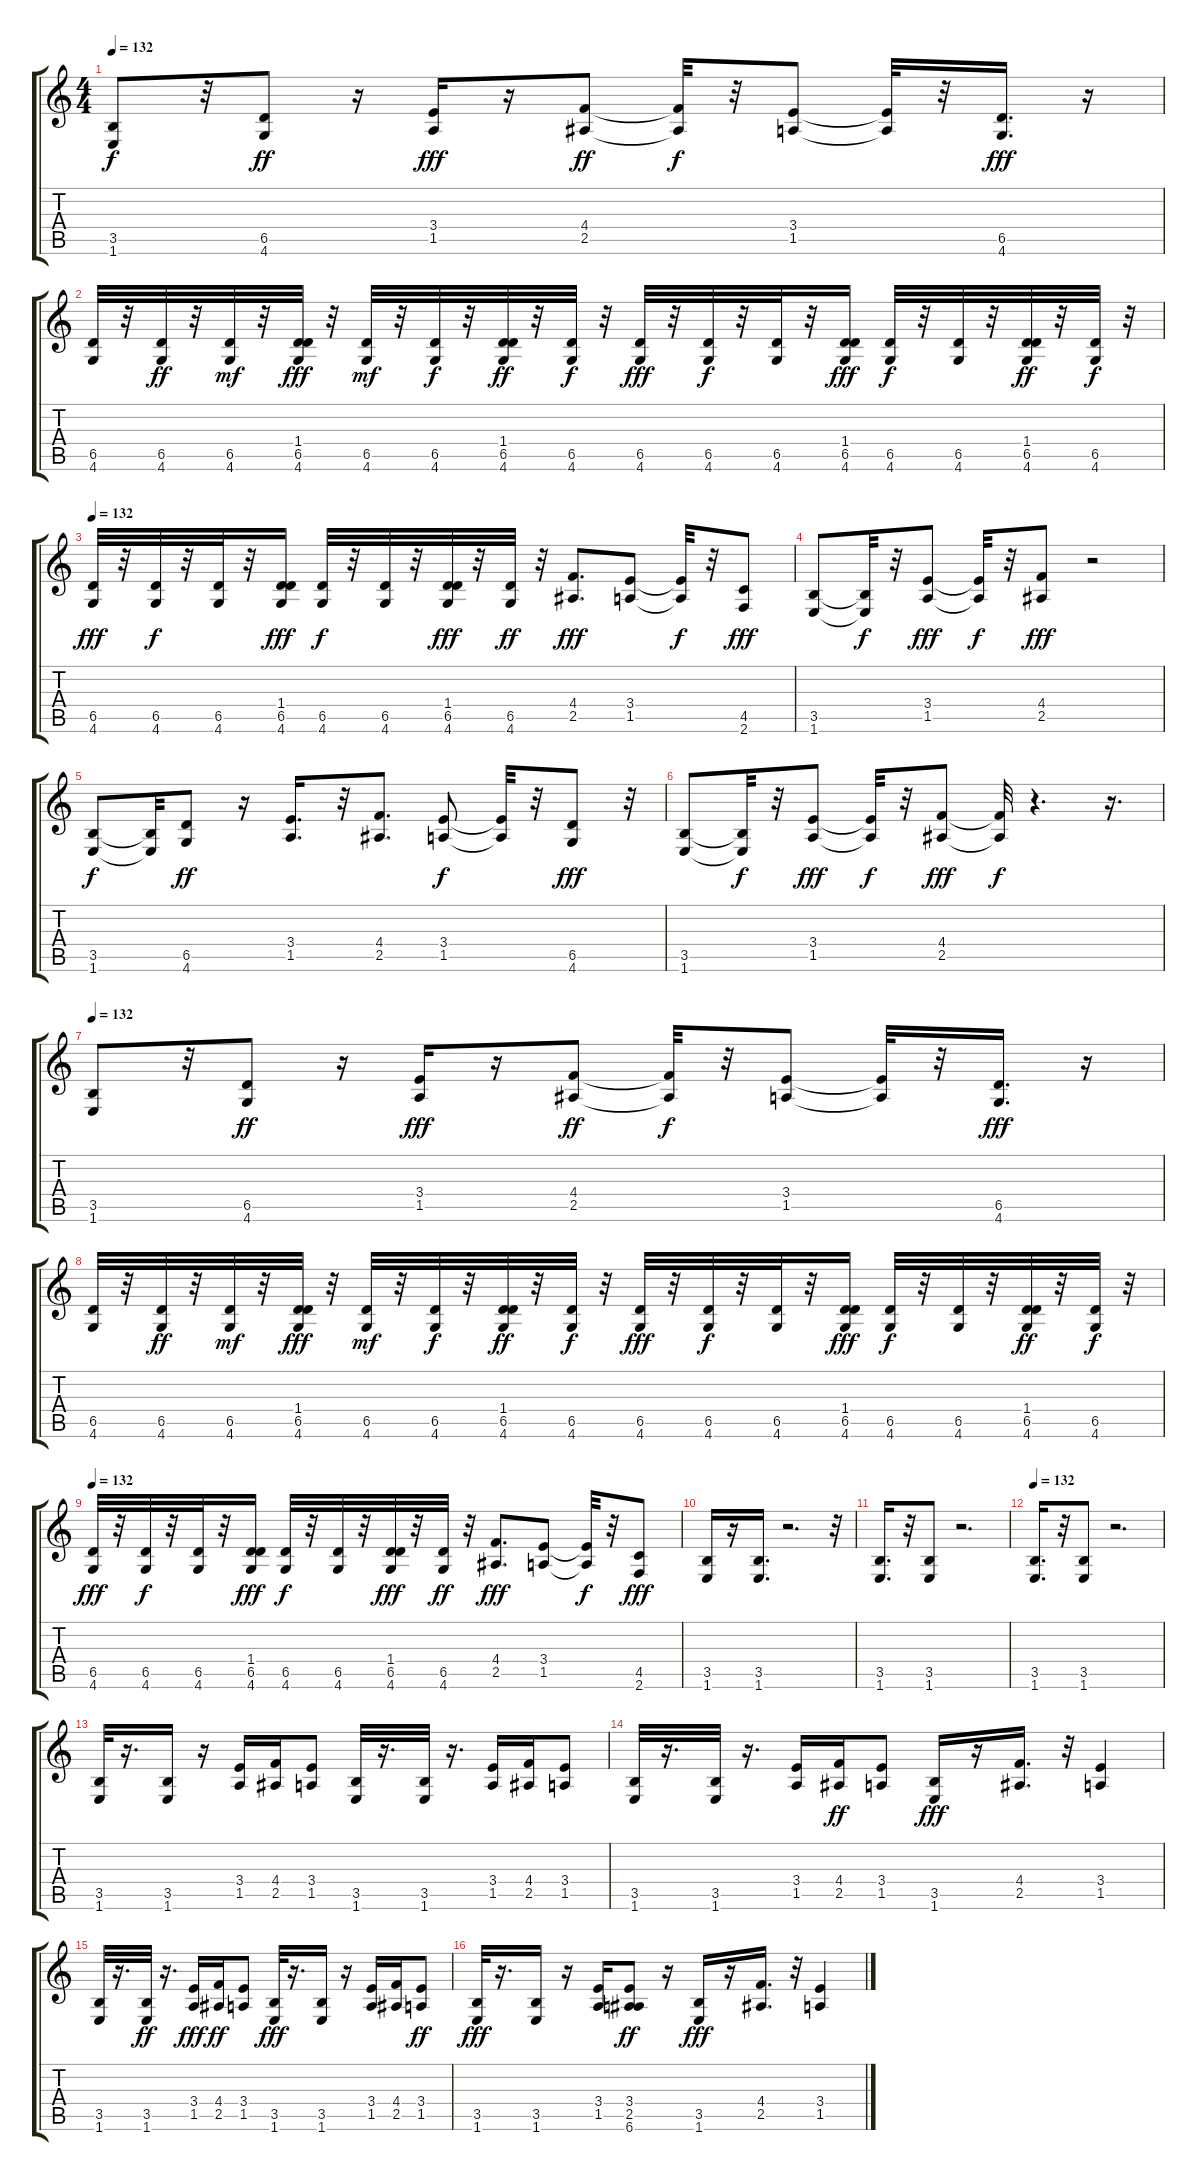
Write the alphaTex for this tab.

\track "" {instrument electricguitarclean}
\staff {score tabs}
\tuning (Eb4 Bb3 Gb3 Db3 Ab2 Eb2) {hide}
\ts (4 4)
\tempo 132
\clef g2
\ks c
(3.5 1.6).8{dy f} r.32 (6.5 4.6).8{dy ff} r.16 (3.4 1.5).16{dy fff} r.16 (4.4 2.5).8{dy ff} (4.4{t} 2.5{t}).32{dy f} r.32 (3.4 1.5).8{volume 6 instrument distortionguitar} (3.4{t} 1.5{t}).32 r.32 (6.5 4.6).16{d dy fff} r.16 |
(6.5 4.6).32{volume 8 instrument distortionguitar} r.32 (6.5 4.6).32{dy ff} r.32 (6.5 4.6).32{dy mf} r.32 (1.4 6.5 4.6).32{dy fff} r.32 (6.5 4.6).32{dy mf} r.32 (6.5 4.6).32{dy f} r.32 (1.4 6.5 4.6).32{dy ff} r.32 (6.5 4.6).32{dy f} r.32 (6.5 4.6).32{dy fff} r.32 (6.5 4.6).32{dy f} r.32 (6.5 4.6).32 r.32 (1.4 6.5 4.6).16{dy fff} (6.5 4.6).32{dy f} r.32 (6.5 4.6).32 r.32 (1.4 6.5 4.6).32{dy ff} r.32 (6.5 4.6).32{dy f} r.32 |
\tempo 132
(6.5 4.6).32{dy fff} r.32 (6.5 4.6).32{dy f} r.32 (6.5 4.6).32 r.32 (1.4 6.5 4.6).16{dy fff} (6.5 4.6).32{dy f} r.32 (6.5 4.6).32 r.32 (1.4 6.5 4.6).32{dy fff} r.32 (6.5 4.6).32{dy ff} r.32 (4.4 2.5).8{d dy fff} (3.4 1.5).8 (3.4{t} 1.5{t}).32{dy f} r.32 (4.5 2.6).8{dy fff} |
(3.5 1.6).8{volume 8 instrument distortionguitar} (3.5{t} 1.6{t}).32{dy f} r.32 (3.4 1.5).8{dy fff} (3.4{t} 1.5{t}).32{dy f} r.32 (4.4 2.5).8{dy fff} r.2 |
(3.5 1.6).8{dy f volume 8 instrument distortionguitar} (3.5{t} 1.6{t}).32 (6.5 4.6).8{dy ff} r.16 (3.4 1.5).16{d} r.32 (4.4 2.5).8{d} (3.4 1.5).8{dy f} (3.4{t} 1.5{t}).32 r.32 (6.5 4.6).8{dy fff} r.32 |
(3.5 1.6).8 (3.5{t} 1.6{t}).32{dy f} r.32 (3.4 1.5).8{dy fff} (3.4{t} 1.5{t}).32{dy f} r.32 (4.4 2.5).8{dy fff} (4.4{t} 2.5{t}).32{dy f} r.4{d} r.16{d} |
\tempo 132
(3.5 1.6).8 r.32 (6.5 4.6).8{dy ff} r.16 (3.4 1.5).16{dy fff} r.16 (4.4 2.5).8{dy ff} (4.4{t} 2.5{t}).32{dy f} r.32 (3.4 1.5).8{volume 6 instrument distortionguitar} (3.4{t} 1.5{t}).32 r.32 (6.5 4.6).16{d dy fff} r.16 |
(6.5 4.6).32{volume 8 instrument distortionguitar} r.32 (6.5 4.6).32{dy ff} r.32 (6.5 4.6).32{dy mf} r.32 (1.4 6.5 4.6).32{dy fff} r.32 (6.5 4.6).32{dy mf} r.32 (6.5 4.6).32{dy f} r.32 (1.4 6.5 4.6).32{dy ff} r.32 (6.5 4.6).32{dy f} r.32 (6.5 4.6).32{dy fff} r.32 (6.5 4.6).32{dy f} r.32 (6.5 4.6).32 r.32 (1.4 6.5 4.6).16{dy fff} (6.5 4.6).32{dy f} r.32 (6.5 4.6).32 r.32 (1.4 6.5 4.6).32{dy ff} r.32 (6.5 4.6).32{dy f} r.32 |
\tempo 132
(6.5 4.6).32{dy fff} r.32 (6.5 4.6).32{dy f} r.32 (6.5 4.6).32 r.32 (1.4 6.5 4.6).16{dy fff} (6.5 4.6).32{dy f} r.32 (6.5 4.6).32 r.32 (1.4 6.5 4.6).32{dy fff} r.32 (6.5 4.6).32{dy ff} r.32 (4.4 2.5).8{d dy fff} (3.4 1.5).8 (3.4{t} 1.5{t}).32{dy f} r.32 (4.5 2.6).8{dy fff} |
(3.5 1.6).16{volume 8 instrument distortionguitar} r.16 (3.5 1.6).16{d} r.2{d} r.32 |
(3.5 1.6).16{d} r.32 (3.5 1.6).8 r.2{d} |
\tempo 132
(3.5 1.6).16{d} r.32 (3.5 1.6).8 r.2{d} |
(3.5 1.6).32{volume 8 instrument distortionguitar} r.16{d} (3.5 1.6).16 r.16 (3.4 1.5).16 (4.4 2.5).16 (3.4 1.5).8 (3.5 1.6).32 r.16{d} (3.5 1.6).32 r.16{d} (3.4 1.5).16 (4.4 2.5).16 (3.4 1.5).8 |
(3.5 1.6).32 r.16{d} (3.5 1.6).32 r.16{d} (3.4 1.5).16 (4.4 2.5).16{dy ff} (3.4 1.5).8 (3.5 1.6).16{dy fff} r.16 (4.4 2.5).16{d} r.32 (3.4 1.5).4 |
(3.5 1.6).32 r.16{d} (3.5 1.6).32{dy ff} r.16{d} (3.4 1.5).16{dy fff} (4.4 2.5).16{dy ff} (3.4 1.5).8 (3.5 1.6).32{dy fff} r.16{d} (3.5 1.6).16 r.16 (3.4 1.5).16 (4.4 2.5).16 (3.4 1.5).8{dy ff} |
(3.5 1.6).32{dy fff} r.16{d} (3.5 1.6).16 r.16 (3.4 1.5).16 (3.4 2.5 6.6).8{dy ff} r.16 (3.5 1.6).16{dy fff} r.16 (4.4 2.5).16{d} r.32 (3.4 1.5).4
